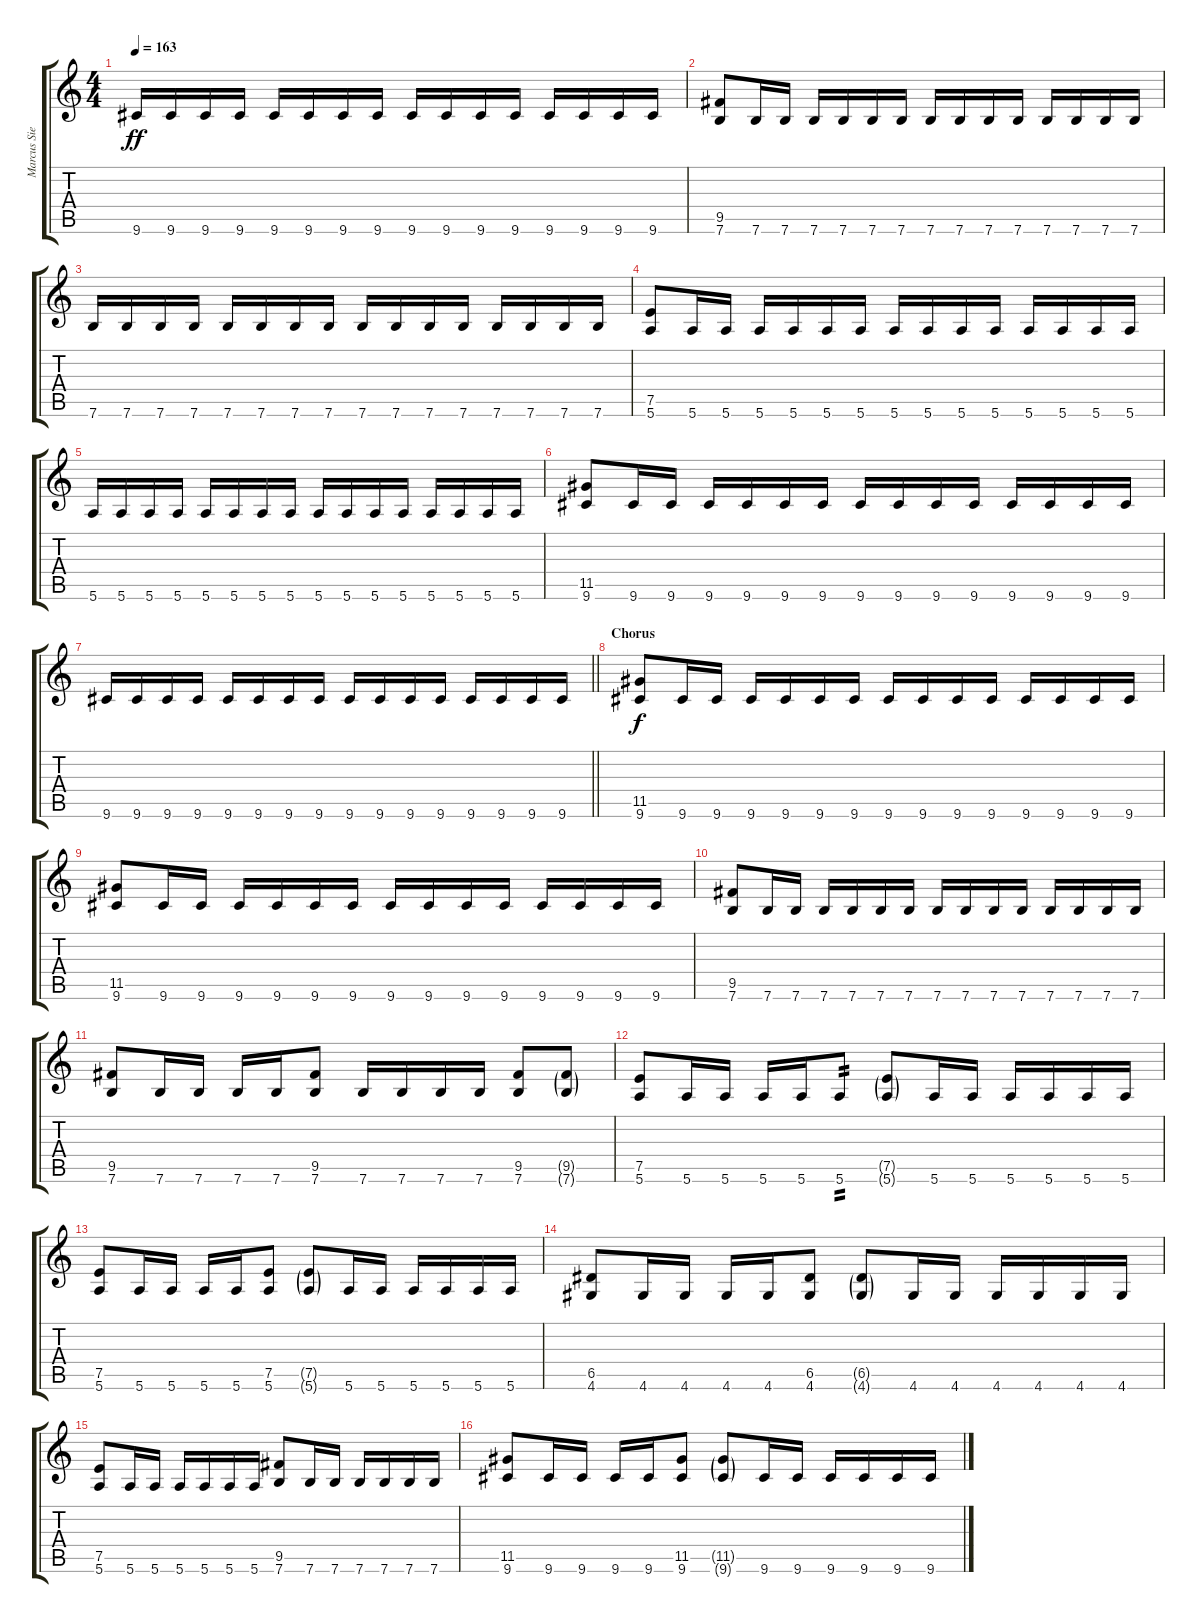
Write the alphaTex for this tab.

\track ("Marcus Siepen" "Marcus Sie") {instrument distortionguitar}
\staff {score tabs}
\tuning (E4 B3 G3 D3 A2 E2) {hide}
\ts (4 4)
\tempo 163
\clef g2
\ks c
9.6.16{dy ff} 9.6.16 9.6.16 9.6.16 9.6.16 9.6.16 9.6.16 9.6.16 9.6.16 9.6.16 9.6.16 9.6.16 9.6.16 9.6.16 9.6.16 9.6.16 |
(9.5 7.6).8 7.6.16 7.6.16 7.6.16 7.6.16 7.6.16 7.6.16 7.6.16 7.6.16 7.6.16 7.6.16 7.6.16 7.6.16 7.6.16 7.6.16 |
7.6.16 7.6.16 7.6.16 7.6.16 7.6.16 7.6.16 7.6.16 7.6.16 7.6.16 7.6.16 7.6.16 7.6.16 7.6.16 7.6.16 7.6.16 7.6.16 |
(7.5 5.6).8 5.6.16 5.6.16 5.6.16 5.6.16 5.6.16 5.6.16 5.6.16 5.6.16 5.6.16 5.6.16 5.6.16 5.6.16 5.6.16 5.6.16 |
5.6.16 5.6.16 5.6.16 5.6.16 5.6.16 5.6.16 5.6.16 5.6.16 5.6.16 5.6.16 5.6.16 5.6.16 5.6.16 5.6.16 5.6.16 5.6.16 |
(11.5 9.6).8 9.6.16 9.6.16 9.6.16 9.6.16 9.6.16 9.6.16 9.6.16 9.6.16 9.6.16 9.6.16 9.6.16 9.6.16 9.6.16 9.6.16 |
\barLineRight lightlight
9.6.16 9.6.16 9.6.16 9.6.16 9.6.16 9.6.16 9.6.16 9.6.16 9.6.16 9.6.16 9.6.16 9.6.16 9.6.16 9.6.16 9.6.16 9.6.16 |
\section ("" "Chorus")
(11.5 9.6).8{dy f volume 13} 9.6.16 9.6.16 9.6.16 9.6.16 9.6.16 9.6.16 9.6.16 9.6.16 9.6.16 9.6.16 9.6.16 9.6.16 9.6.16 9.6.16 |
(11.5 9.6).8 9.6.16 9.6.16 9.6.16 9.6.16 9.6.16 9.6.16 9.6.16 9.6.16 9.6.16 9.6.16 9.6.16 9.6.16 9.6.16 9.6.16 |
(9.5 7.6).8 7.6.16 7.6.16 7.6.16 7.6.16 7.6.16 7.6.16 7.6.16 7.6.16 7.6.16 7.6.16 7.6.16 7.6.16 7.6.16 7.6.16 |
(9.5 7.6).8 7.6.16 7.6.16 7.6.16 7.6.16 (9.5 7.6).8 7.6.16 7.6.16 7.6.16 7.6.16 (9.5 7.6).8 (9.5{g} 7.6{g}).8 |
(7.5 5.6).8 5.6.16 5.6.16 5.6.16 5.6.16 5.6.8{tp 2} (7.5{g} 5.6{g}).8 5.6.16 5.6.16 5.6.16 5.6.16 5.6.16 5.6.16 |
(7.5 5.6).8 5.6.16 5.6.16 5.6.16 5.6.16 (7.5 5.6).8 (7.5{g} 5.6{g}).8 5.6.16 5.6.16 5.6.16 5.6.16 5.6.16 5.6.16 |
(6.5 4.6).8 4.6.16 4.6.16 4.6.16 4.6.16 (6.5 4.6).8 (6.5{g} 4.6{g}).8 4.6.16 4.6.16 4.6.16 4.6.16 4.6.16 4.6.16 |
(7.5 5.6).8 5.6.16 5.6.16 5.6.16 5.6.16 5.6.16 5.6.16 (9.5 7.6).8 7.6.16 7.6.16 7.6.16 7.6.16 7.6.16 7.6.16 |
(11.5 9.6).8 9.6.16 9.6.16 9.6.16 9.6.16 (11.5 9.6).8 (11.5{g} 9.6{g}).8 9.6.16 9.6.16 9.6.16 9.6.16 9.6.16 9.6.16
